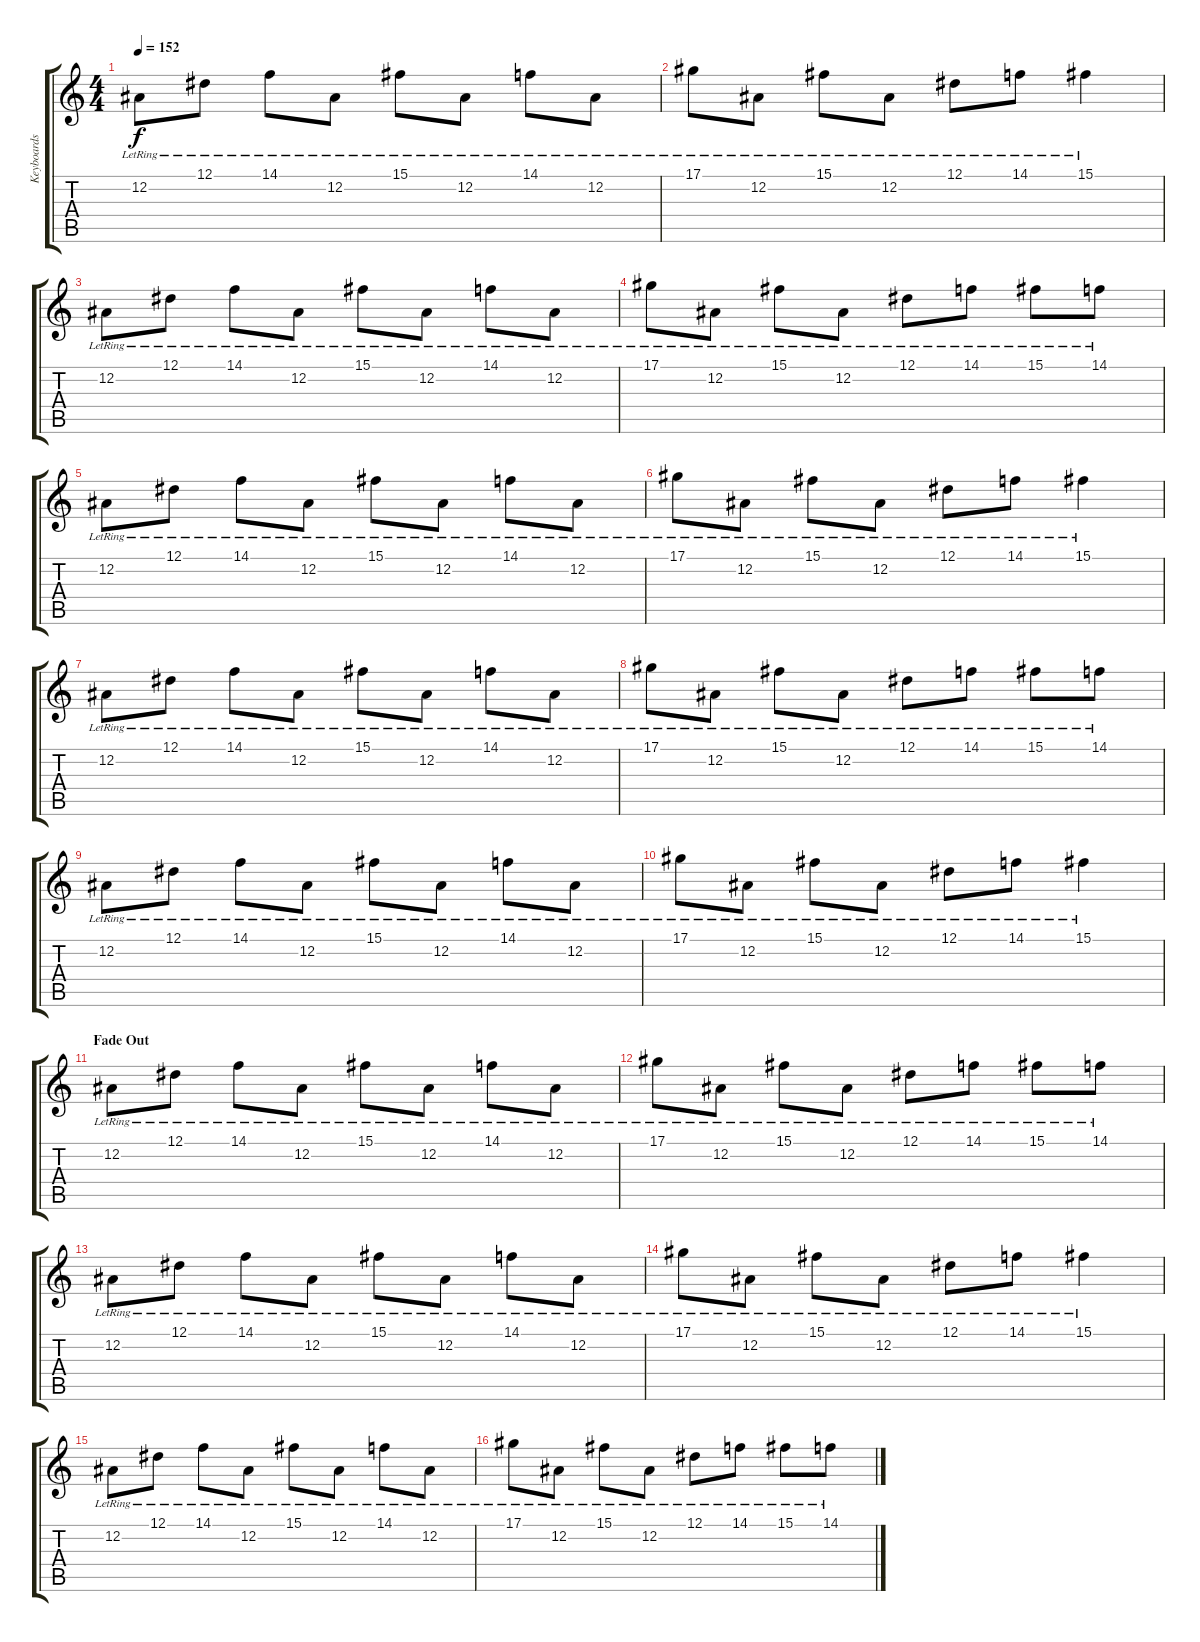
\track ("Keyboards" "Keyboards") {instrument acousticgrandpiano}
\staff {score tabs}
\tuning (Eb4 Bb3 Gb3 Db3 Ab2 Eb2) {hide}
\ts (4 4)
\tempo 152
\clef g2
\ks c
12.2{lr}.8{dy f} 12.1{lr}.8 14.1{lr}.8 12.2{lr}.8 15.1{lr}.8 12.2{lr}.8 14.1{lr}.8 12.2{lr}.8 |
17.1{lr}.8 12.2{lr}.8 15.1{lr}.8 12.2{lr}.8 12.1{lr}.8 14.1{lr}.8 15.1{lr}.4 |
12.2{lr}.8 12.1{lr}.8 14.1{lr}.8 12.2{lr}.8 15.1{lr}.8 12.2{lr}.8 14.1{lr}.8 12.2{lr}.8 |
17.1{lr}.8 12.2{lr}.8 15.1{lr}.8 12.2{lr}.8 12.1{lr}.8 14.1{lr}.8 15.1{lr}.8 14.1{lr}.8 |
12.2{lr}.8 12.1{lr}.8 14.1{lr}.8 12.2{lr}.8 15.1{lr}.8 12.2{lr}.8 14.1{lr}.8 12.2{lr}.8 |
17.1{lr}.8 12.2{lr}.8 15.1{lr}.8 12.2{lr}.8 12.1{lr}.8 14.1{lr}.8 15.1{lr}.4 |
12.2{lr}.8 12.1{lr}.8 14.1{lr}.8 12.2{lr}.8 15.1{lr}.8 12.2{lr}.8 14.1{lr}.8 12.2{lr}.8 |
17.1{lr}.8 12.2{lr}.8 15.1{lr}.8 12.2{lr}.8 12.1{lr}.8 14.1{lr}.8 15.1{lr}.8 14.1{lr}.8 |
12.2{lr}.8 12.1{lr}.8 14.1{lr}.8 12.2{lr}.8 15.1{lr}.8 12.2{lr}.8 14.1{lr}.8 12.2{lr}.8 |
17.1{lr}.8 12.2{lr}.8 15.1{lr}.8 12.2{lr}.8 12.1{lr}.8 14.1{lr}.8 15.1{lr}.4 |
\section ("" "Fade Out")
12.2{lr}.8{volume 10} 12.1{lr}.8 14.1{lr}.8 12.2{lr}.8 15.1{lr}.8 12.2{lr}.8 14.1{lr}.8 12.2{lr}.8 |
17.1{lr}.8 12.2{lr}.8 15.1{lr}.8 12.2{lr}.8 12.1{lr}.8 14.1{lr}.8 15.1{lr}.8 14.1{lr}.8 |
12.2{lr}.8 12.1{lr}.8 14.1{lr}.8 12.2{lr}.8 15.1{lr}.8 12.2{lr}.8 14.1{lr}.8 12.2{lr}.8 |
17.1{lr}.8 12.2{lr}.8 15.1{lr}.8 12.2{lr}.8 12.1{lr}.8 14.1{lr}.8 15.1{lr}.4 |
12.2{lr}.8{volume 8} 12.1{lr}.8 14.1{lr}.8 12.2{lr}.8 15.1{lr}.8 12.2{lr}.8 14.1{lr}.8 12.2{lr}.8 |
17.1{lr}.8 12.2{lr}.8 15.1{lr}.8 12.2{lr}.8 12.1{lr}.8 14.1{lr}.8 15.1{lr}.8 14.1{lr}.8
